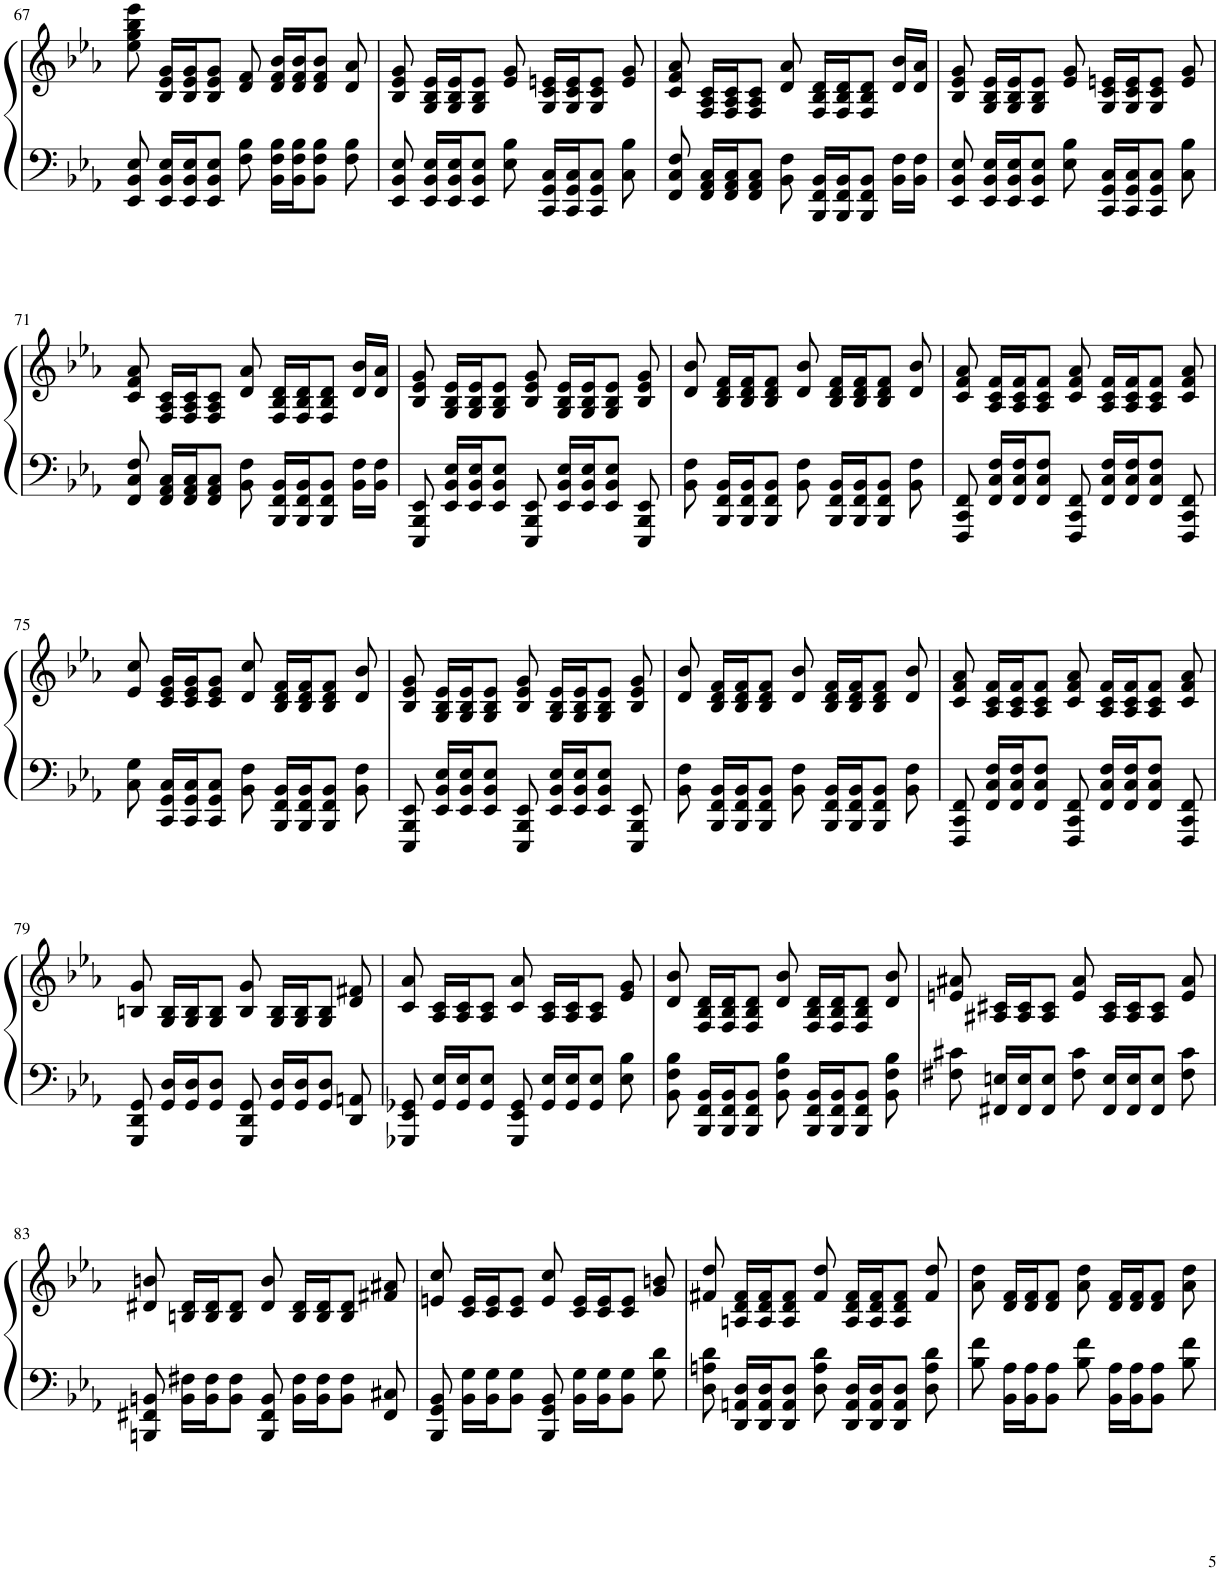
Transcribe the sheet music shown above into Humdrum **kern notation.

**kern	**kern
*part1	*part1
*staff2	*staff1
*I"Piano	*
*I'Pno.	*
!!LO:PB:g=z
*clefF4	*clefG2
*k[b-e-a-]	*k[b-e-a-]
*M7/8	*M7/8
=67	=67
8EE-/ 8BB-/ 8E-/	8ee-\ 8gg\ 8bb-\ 8eee-\
16EE-/ 16BB-/ 16E-/LL	16B-/ 16e-/ 16g/LL
16EE-/ 16BB-/ 16E-/J	16B-/ 16e-/ 16g/J
8EE-/ 8BB-/ 8E-/J	8B-/ 8e-/ 8g/J
8F\ 8B-\	8d/ 8f/
16BB-\ 16F\ 16B-\LL	16d/ 16f/ 16b-/LL
16BB-\ 16F\ 16B-\J	16d/ 16f/ 16b-/J
8BB-\ 8F\ 8B-\J	8d/ 8f/ 8b-/J
8F\ 8B-\	8d/ 8a-/
=68	=68
8EE-/ 8BB-/ 8E-/	8B-/ 8e-/ 8g/
16EE-/ 16BB-/ 16E-/LL	16G/ 16B-/ 16e-/LL
16EE-/ 16BB-/ 16E-/J	16G/ 16B-/ 16e-/J
8EE-/ 8BB-/ 8E-/J	8G/ 8B-/ 8e-/J
8E-\ 8B-\	8e-/ 8g/
16CC/ 16GG/ 16C/LL	16G/ 16c/ 16en/LL
16CC/ 16GG/ 16C/J	16G/ 16c/ 16e/J
8CC/ 8GG/ 8C/J	8G/ 8c/ 8e/J
8C\ 8B-\	8e/ 8g/
=69	=69
8FF/ 8C/ 8F/	8c/ 8f/ 8a-/
16FF/ 16AA-/ 16C/LL	16F/ 16A-/ 16c/LL
16FF/ 16AA-/ 16C/J	16F/ 16A-/ 16c/J
8FF/ 8AA-/ 8C/J	8F/ 8A-/ 8c/J
8BB-\ 8F\	8d/ 8a-/
16BBB-/ 16FF/ 16BB-/LL	16F/ 16B-/ 16d/LL
16BBB-/ 16FF/ 16BB-/J	16F/ 16B-/ 16d/J
8BBB-/ 8FF/ 8BB-/J	8F/ 8B-/ 8d/J
16BB-\ 16F\LL	16d/ 16b-/LL
16BB-\ 16F\JJ	16d/ 16a-/JJ
=70	=70
8EE-/ 8BB-/ 8E-/	8B-/ 8e-/ 8g/
16EE-/ 16BB-/ 16E-/LL	16G/ 16B-/ 16e-/LL
16EE-/ 16BB-/ 16E-/J	16G/ 16B-/ 16e-/J
8EE-/ 8BB-/ 8E-/J	8G/ 8B-/ 8e-/J
8E-\ 8B-\	8e-/ 8g/
16CC/ 16GG/ 16C/LL	16G/ 16c/ 16en/LL
16CC/ 16GG/ 16C/J	16G/ 16c/ 16e/J
8CC/ 8GG/ 8C/J	8G/ 8c/ 8e/J
8C\ 8B-\	8e/ 8g/
!!LO:LB:g=z
=71	=71
8FF/ 8C/ 8F/	8c/ 8f/ 8a-/
16FF/ 16AA-/ 16C/LL	16F/ 16A-/ 16c/LL
16FF/ 16AA-/ 16C/J	16F/ 16A-/ 16c/J
8FF/ 8AA-/ 8C/J	8F/ 8A-/ 8c/J
8BB-\ 8F\	8d/ 8a-/
16BBB-/ 16FF/ 16BB-/LL	16F/ 16B-/ 16d/LL
16BBB-/ 16FF/ 16BB-/J	16F/ 16B-/ 16d/J
8BBB-/ 8FF/ 8BB-/J	8F/ 8B-/ 8d/J
16BB-\ 16F\LL	16d/ 16b-/LL
16BB-\ 16F\JJ	16d/ 16a-/JJ
=72	=72
8EEE-/ 8BBB-/ 8EE-/	8B-/ 8e-/ 8g/
16EE-/ 16BB-/ 16E-/LL	16G/ 16B-/ 16e-/LL
16EE-/ 16BB-/ 16E-/J	16G/ 16B-/ 16e-/J
8EE-/ 8BB-/ 8E-/J	8G/ 8B-/ 8e-/J
8EEE-/ 8BBB-/ 8EE-/	8B-/ 8e-/ 8g/
16EE-/ 16BB-/ 16E-/LL	16G/ 16B-/ 16e-/LL
16EE-/ 16BB-/ 16E-/J	16G/ 16B-/ 16e-/J
8EE-/ 8BB-/ 8E-/J	8G/ 8B-/ 8e-/J
8EEE-/ 8BBB-/ 8EE-/	8B-/ 8e-/ 8g/
=73	=73
8BB-\ 8F\	8d/ 8b-/
16BBB-/ 16FF/ 16BB-/LL	16B-/ 16d/ 16f/LL
16BBB-/ 16FF/ 16BB-/J	16B-/ 16d/ 16f/J
8BBB-/ 8FF/ 8BB-/J	8B-/ 8d/ 8f/J
8BB-\ 8F\	8d/ 8b-/
16BBB-/ 16FF/ 16BB-/LL	16B-/ 16d/ 16f/LL
16BBB-/ 16FF/ 16BB-/J	16B-/ 16d/ 16f/J
8BBB-/ 8FF/ 8BB-/J	8B-/ 8d/ 8f/J
8BB-\ 8F\	8d/ 8b-/
=74	=74
8FFF/ 8CC/ 8FF/	8c/ 8f/ 8a-/
16FF/ 16C/ 16F/LL	16A-/ 16c/ 16f/LL
16FF/ 16C/ 16F/J	16A-/ 16c/ 16f/J
8FF/ 8C/ 8F/J	8A-/ 8c/ 8f/J
8FFF/ 8CC/ 8FF/	8c/ 8f/ 8a-/
16FF/ 16C/ 16F/LL	16A-/ 16c/ 16f/LL
16FF/ 16C/ 16F/J	16A-/ 16c/ 16f/J
8FF/ 8C/ 8F/J	8A-/ 8c/ 8f/J
8FFF/ 8CC/ 8FF/	8c/ 8f/ 8a-/
!!LO:LB:g=z
=75	=75
8C\ 8G\	8e-/ 8cc/
16CC/ 16GG/ 16C/LL	16c/ 16e-/ 16g/LL
16CC/ 16GG/ 16C/J	16c/ 16e-/ 16g/J
8CC/ 8GG/ 8C/J	8c/ 8e-/ 8g/J
8BB-\ 8F\	8d/ 8cc/
16BBB-/ 16FF/ 16BB-/LL	16B-/ 16d/ 16f/LL
16BBB-/ 16FF/ 16BB-/J	16B-/ 16d/ 16f/J
8BBB-/ 8FF/ 8BB-/J	8B-/ 8d/ 8f/J
8BB-\ 8F\	8d/ 8b-/
=76	=76
8EEE-/ 8BBB-/ 8EE-/	8B-/ 8e-/ 8g/
16EE-/ 16BB-/ 16E-/LL	16G/ 16B-/ 16e-/LL
16EE-/ 16BB-/ 16E-/J	16G/ 16B-/ 16e-/J
8EE-/ 8BB-/ 8E-/J	8G/ 8B-/ 8e-/J
8EEE-/ 8BBB-/ 8EE-/	8B-/ 8e-/ 8g/
16EE-/ 16BB-/ 16E-/LL	16G/ 16B-/ 16e-/LL
16EE-/ 16BB-/ 16E-/J	16G/ 16B-/ 16e-/J
8EE-/ 8BB-/ 8E-/J	8G/ 8B-/ 8e-/J
8EEE-/ 8BBB-/ 8EE-/	8B-/ 8e-/ 8g/
=77	=77
8BB-\ 8F\	8d/ 8b-/
16BBB-/ 16FF/ 16BB-/LL	16B-/ 16d/ 16f/LL
16BBB-/ 16FF/ 16BB-/J	16B-/ 16d/ 16f/J
8BBB-/ 8FF/ 8BB-/J	8B-/ 8d/ 8f/J
8BB-\ 8F\	8d/ 8b-/
16BBB-/ 16FF/ 16BB-/LL	16B-/ 16d/ 16f/LL
16BBB-/ 16FF/ 16BB-/J	16B-/ 16d/ 16f/J
8BBB-/ 8FF/ 8BB-/J	8B-/ 8d/ 8f/J
8BB-\ 8F\	8d/ 8b-/
=78	=78
8FFF/ 8CC/ 8FF/	8c/ 8f/ 8a-/
16FF/ 16C/ 16F/LL	16A-/ 16c/ 16f/LL
16FF/ 16C/ 16F/J	16A-/ 16c/ 16f/J
8FF/ 8C/ 8F/J	8A-/ 8c/ 8f/J
8FFF/ 8CC/ 8FF/	8c/ 8f/ 8a-/
16FF/ 16C/ 16F/LL	16A-/ 16c/ 16f/LL
16FF/ 16C/ 16F/J	16A-/ 16c/ 16f/J
8FF/ 8C/ 8F/J	8A-/ 8c/ 8f/J
8FFF/ 8CC/ 8FF/	8c/ 8f/ 8a-/
!!LO:LB:g=z
=79	=79
8GGG/ 8DD/ 8GG/	8Bn/ 8g/
16GG/ 16D/LL	16G/ 16B/LL
16GG/ 16D/J	16G/ 16B/J
8GG/ 8D/J	8G/ 8B/J
8GGG/ 8DD/ 8GG/	8B/ 8g/
16GG/ 16D/LL	16G/ 16B/LL
16GG/ 16D/J	16G/ 16B/J
8GG/ 8D/J	8G/ 8B/J
8DD/ 8AAn/	8d/ 8f#X/
=80	=80
8GGG-X/ 8EE-/ 8GG-X/	8c/ 8a-/
16GG-/ 16E-/LL	16A-/ 16c/LL
16GG-/ 16E-/J	16A-/ 16c/J
8GG-/ 8E-/J	8A-/ 8c/J
8GGG-/ 8EE-/ 8GG-/	8c/ 8a-/
16GG-/ 16E-/LL	16A-/ 16c/LL
16GG-/ 16E-/J	16A-/ 16c/J
8GG-/ 8E-/J	8A-/ 8c/J
8E-\ 8B-\	8e-/ 8g/
=81	=81
8BB-\ 8F\ 8B-\	8d/ 8b-/
16BBB-/ 16FF/ 16BB-/LL	16F/ 16B-/ 16d/LL
16BBB-/ 16FF/ 16BB-/J	16F/ 16B-/ 16d/J
8BBB-/ 8FF/ 8BB-/J	8F/ 8B-/ 8d/J
8BB-\ 8F\ 8B-\	8d/ 8b-/
16BBB-/ 16FF/ 16BB-/LL	16F/ 16B-/ 16d/LL
16BBB-/ 16FF/ 16BB-/J	16F/ 16B-/ 16d/J
8BBB-/ 8FF/ 8BB-/J	8F/ 8B-/ 8d/J
8BB-\ 8F\ 8B-\	8d/ 8b-/
=82	=82
8F#X\ 8c#X\	8en/ 8a#X/
16FF#X/ 16En/LL	16A#X/ 16c#X/LL
16FF#/ 16E/J	16A#/ 16c#/J
8FF#/ 8E/J	8A#/ 8c#/J
8F#\ 8c#\	8e/ 8a#/
16FF#/ 16E/LL	16A#/ 16c#/LL
16FF#/ 16E/J	16A#/ 16c#/J
8FF#/ 8E/J	8A#/ 8c#/J
8F#\ 8c#\	8e/ 8a#/
!!LO:LB:g=z
=83	=83
8BBBn/ 8FF#X/ 8BBn/	8d#X/ 8bn/
16BB\ 16F#X\LL	16Bn/ 16d#/LL
16BB\ 16F#\J	16B/ 16d#/J
8BB\ 8F#\J	8B/ 8d#/J
8BBB/ 8FF#/ 8BB/	8d#/ 8b/
16BB\ 16F#\LL	16B/ 16d#/LL
16BB\ 16F#\J	16B/ 16d#/J
8BB\ 8F#\J	8B/ 8d#/J
8FF#/ 8C#X/	8f#X/ 8a#X/
=84	=84
8BBB-/ 8GG/ 8BB-/	8en/ 8cc/
16BB-\ 16G\LL	16c/ 16e/LL
16BB-\ 16G\J	16c/ 16e/J
8BB-\ 8G\J	8c/ 8e/J
8BBB-/ 8GG/ 8BB-/	8e/ 8cc/
16BB-\ 16G\LL	16c/ 16e/LL
16BB-\ 16G\J	16c/ 16e/J
8BB-\ 8G\J	8c/ 8e/J
8G\ 8d\	8g/ 8bn/
=85	=85
8D\ 8An\ 8d\	8f#X/ 8dd/
16DD/ 16AAn/ 16D/LL	16An/ 16d/ 16f#/LL
16DD/ 16AA/ 16D/J	16A/ 16d/ 16f#/J
8DD/ 8AA/ 8D/J	8A/ 8d/ 8f#/J
8D\ 8A\ 8d\	8f#/ 8dd/
16DD/ 16AA/ 16D/LL	16A/ 16d/ 16f#/LL
16DD/ 16AA/ 16D/J	16A/ 16d/ 16f#/J
8DD/ 8AA/ 8D/J	8A/ 8d/ 8f#/J
8D\ 8A\ 8d\	8f#/ 8dd/
=86	=86
8B-\ 8f\	8a-\ 8dd\
16BB-\ 16A-\LL	16d/ 16f/LL
16BB-\ 16A-\J	16d/ 16f/J
8BB-\ 8A-\J	8d/ 8f/J
8B-\ 8f\	8a-\ 8dd\
16BB-\ 16A-\LL	16d/ 16f/LL
16BB-\ 16A-\J	16d/ 16f/J
8BB-\ 8A-\J	8d/ 8f/J
8B-\ 8f\	8a-\ 8dd\
=	=
*-	*-
